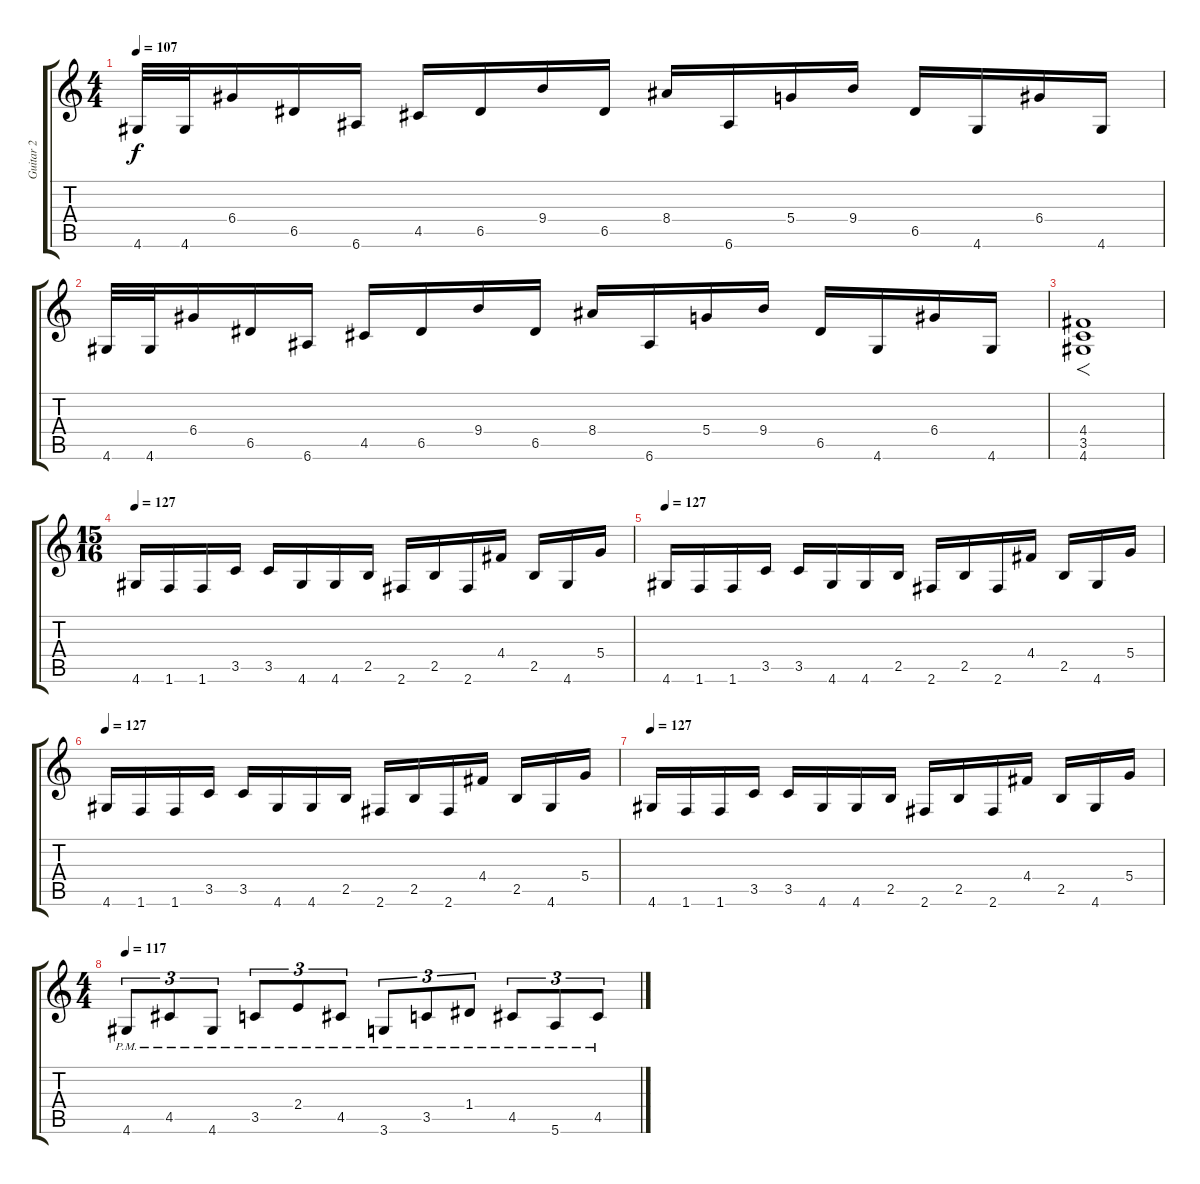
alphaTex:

\track ("Guitar 2" "Guitar 2") {instrument distortionguitar}
\staff {score tabs}
\tuning (E4 B3 G3 D3 A2 E2) {hide}
\ts (4 4)
\tempo 107
\clef g2
\ks c
4.6.32{dy f} 4.6.32 6.4.16 6.5.16 6.6.16 4.5.16 6.5.16 9.4.16 6.5.16 8.4.16 6.6.16 5.4.16 9.4.16 6.5.16 4.6.16 6.4.16 4.6.16 |
4.6.32 4.6.32 6.4.16 6.5.16 6.6.16 4.5.16 6.5.16 9.4.16 6.5.16 8.4.16 6.6.16 5.4.16 9.4.16 6.5.16 4.6.16 6.4.16 4.6.16 |
(4.4 3.5 4.6).1{f} |
\ts (15 16)
\tempo 127
4.6.16 1.6.16 1.6.16 3.5.16 3.5.16 4.6.16 4.6.16 2.5.16 2.6.16 2.5.16 2.6.16 4.4.16 2.5.16 4.6.16 5.4.16 |
\tempo 127
4.6.16 1.6.16 1.6.16 3.5.16 3.5.16 4.6.16 4.6.16 2.5.16 2.6.16 2.5.16 2.6.16 4.4.16 2.5.16 4.6.16 5.4.16 |
\tempo 127
4.6.16 1.6.16 1.6.16 3.5.16 3.5.16 4.6.16 4.6.16 2.5.16 2.6.16 2.5.16 2.6.16 4.4.16 2.5.16 4.6.16 5.4.16 |
\tempo 127
4.6.16 1.6.16 1.6.16 3.5.16 3.5.16 4.6.16 4.6.16 2.5.16 2.6.16 2.5.16 2.6.16 4.4.16 2.5.16 4.6.16 5.4.16 |
\ts (4 4)
\tempo 117
4.6{pm}.8{tu (3 2)} 4.5{pm}.8{tu (3 2)} 4.6{pm}.8{tu (3 2)} 3.5{pm}.8{tu (3 2)} 2.4{pm}.8{tu (3 2)} 4.5{pm}.8{tu (3 2)} 3.6{pm}.8{tu (3 2)} 3.5{pm}.8{tu (3 2)} 1.4{pm}.8{tu (3 2)} 4.5{pm}.8{tu (3 2)} 5.6{pm}.8{tu (3 2)} 4.5{pm}.8{tu (3 2)}
